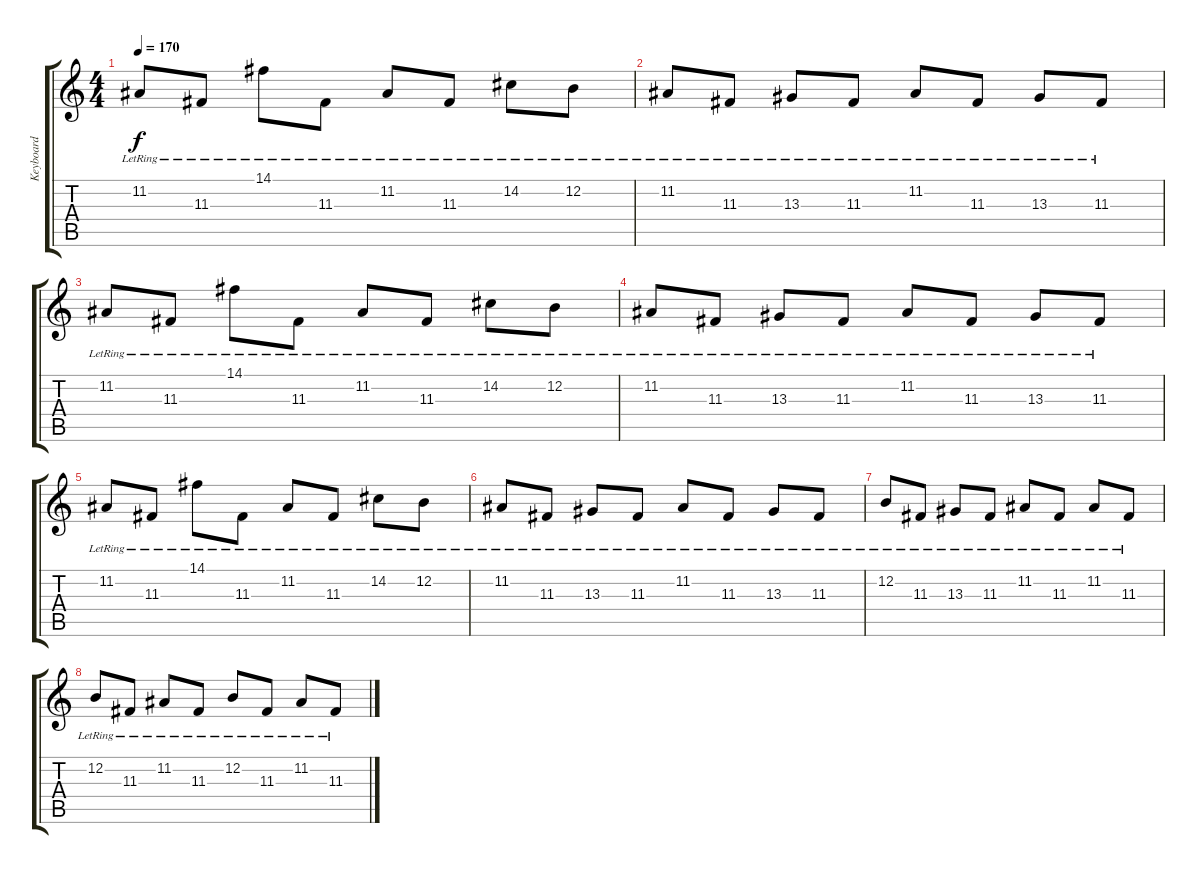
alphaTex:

\track ("Keyboard" "Keyboard") {instrument honkytonkpiano}
\staff {score tabs}
\tuning (E4 B3 G3 D3 A2 E2) {hide}
\ts (4 4)
\tempo 170
\clef g2
\ks c
11.2{lr}.8{dy f} 11.3{lr}.8 14.1{lr}.8 11.3{lr}.8 11.2{lr}.8 11.3{lr}.8 14.2{lr}.8 12.2{lr}.8 |
11.2{lr}.8 11.3{lr}.8 13.3{lr}.8 11.3{lr}.8 11.2{lr}.8 11.3{lr}.8 13.3{lr}.8 11.3{lr}.8 |
11.2{lr}.8 11.3{lr}.8 14.1{lr}.8 11.3{lr}.8 11.2{lr}.8 11.3{lr}.8 14.2{lr}.8 12.2{lr}.8 |
11.2{lr}.8 11.3{lr}.8 13.3{lr}.8 11.3{lr}.8 11.2{lr}.8 11.3{lr}.8 13.3{lr}.8 11.3{lr}.8 |
11.2{lr}.8 11.3{lr}.8 14.1{lr}.8 11.3{lr}.8 11.2{lr}.8 11.3{lr}.8 14.2{lr}.8 12.2{lr}.8 |
11.2{lr}.8 11.3{lr}.8 13.3{lr}.8 11.3{lr}.8 11.2{lr}.8 11.3{lr}.8 13.3{lr}.8 11.3{lr}.8 |
12.2{lr}.8 11.3{lr}.8 13.3{lr}.8 11.3{lr}.8 11.2{lr}.8 11.3{lr}.8 11.2{lr}.8 11.3{lr}.8 |
12.2{lr}.8 11.3{lr}.8 11.2{lr}.8 11.3{lr}.8 12.2{lr}.8 11.3{lr}.8 11.2{lr}.8 11.3{lr}.8
